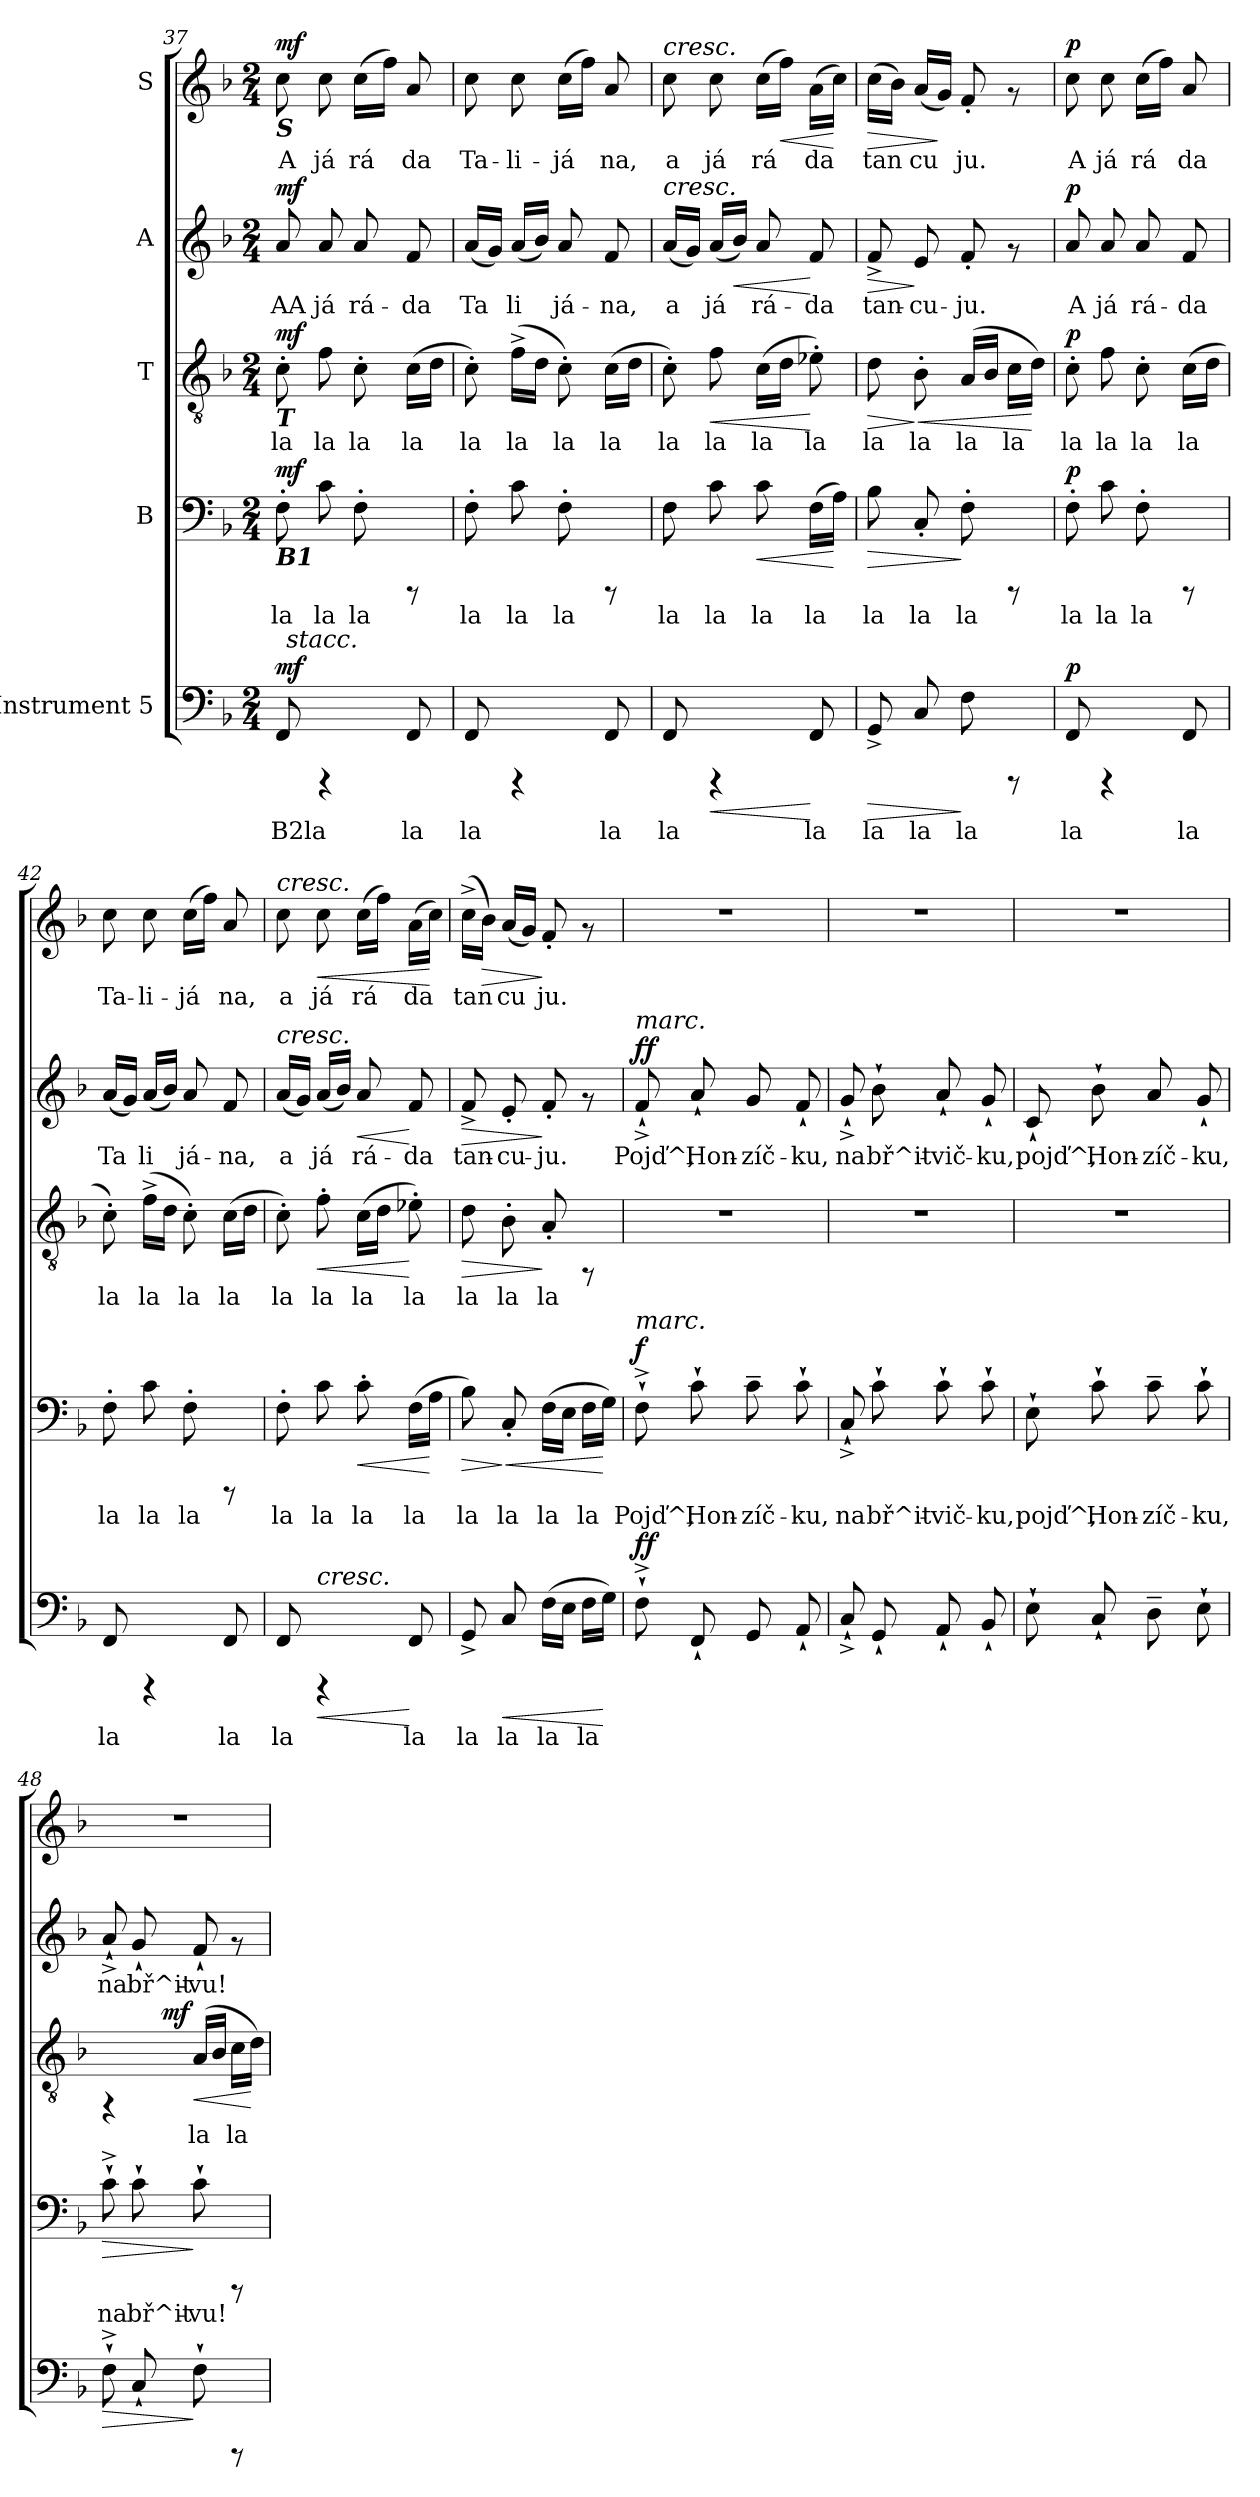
**kern	**text	**dynam	**kern	**text	**dynam	**kern	**text	**dynam	**kern	**text	**dynam	**kern	**text	**dynam
*part5	*part5	*part5	*part4	*part4	*part4	*part3	*part3	*part3	*part2	*part2	*part2	*part1	*part1	*part1
*staff5	*staff5	*staff5	*staff4	*staff4	*staff4	*staff3	*staff3	*staff3	*staff2	*staff2	*staff2	*staff1	*staff1	*staff1
*I"Instrument 5	*	*	*I"B	*	*	*I"T	*	*	*I"A	*	*	*I"S	*	*
!!LO:PB:g=z
*clefF4	*	*	*clefF4	*	*	*clefGv2	*	*	*clefG2	*	*	*clefG2	*	*
*k[b-]	*	*	*k[b-]	*	*	*k[b-]	*	*	*k[b-]	*	*	*k[b-]	*	*
*F:	*	*	*F:	*	*	*F:	*	*	*F:	*	*	*F:	*	*
*M2/4	*	*	*M2/4	*	*	*M2/4	*	*	*M2/4	*	*	*M2/4	*	*
=37	=37	=37	=37	=37	=37	=37	=37	=37	=37	=37	=37	=37	=37	=37
!	!	!	!	!	!	!	!	!	!	!	!	!LO:TX:b:Bi:t=S	!	!
!	!	!	!	!	!	!LO:TX:b:Bi:t=T	!	!	!	!	!	!	!	!
!	!	!	!LO:TX:b:Bi:t=B1	!	!	!	!	!	!	!	!	!	!	!
!	!LO:LY:b:rj	!LO:DY:a	!	!LO:LY:b:cj	!LO:DY:a	!	!LO:LY:b:cj	!LO:DY:a	!	!LO:LY:b:cj	!LO:DY:a	!	!LO:LY:a:cj	!LO:DY:a
*^	*	*	*	*	*	*	*	*	*	*	*	*	*	*
8FF/	64ryy	B2la	mf	8F'>\	la	mf	8c'>\	la	mf	8a/	AA	mf	8cc\	A	mf
!	!LO:TX:a:i:t=stacc.	!	!	!	!	!	!	!	!	!	!	!	!	!	!
.	4ryy	.	.	.	.	.	.	.	.	.	.	.	.	.	.
!	!	!	!	!	!LO:LY:b:cj	!	!	!LO:LY:b:cj	!	!	!LO:LY:b:cj	!	!	!LO:LY:a:cj	!
4rCCC	.	.	.	8c\	la	.	8f\	la	.	8a/	já	.	8cc\	já	.
!	!	!	!	!	!LO:LY:b:cj	!	!	!LO:LY:b:cj	!	!	!LO:LY:b:cj	!	!	!LO:LY:a:cj	!
.	.	.	.	8F'>\	la	.	8c'>\	la	.	8a/	rá-	.	(>16cc\L	rá-	.
.	8...ryy	.	.	.	.	.	.	.	.	.	.	.	.	.	.
!	!	!	!	!	!	!	!	!	!	!	!	!	!	!LO:LY:a:cj	!
.	.	.	.	.	.	.	.	.	.	.	.	.	16ff\J)	--	.
!	!	!LO:LY:b:rj	!	!	!	!	!	!LO:LY:b:cj	!	!	!LO:LY:b:cj	!	!	!LO:LY:a:cj	!
8FF/	.	la	.	8rCCC	.	.	(>16c\L	la	.	8f/	-da	.	8a/	-da	.
!	!	!	!	!	!	!	!	!LO:LY:b:cj	!	!	!	!	!	!	!
.	.	.	.	.	.	.	16d\J	.	.	.	.	.	.	.	.
=38	=38	=38	=38	=38	=38	=38	=38	=38	=38	=38	=38	=38	=38	=38	=38
!	!	!LO:LY:b:rj	!	!	!LO:LY:b:cj	!	!	!LO:LY:b:cj	!	!	!LO:LY:b:cj	!	!	!LO:LY:a:cj	!
*v	*v	*	*	*	*	*	*	*	*	*	*	*	*	*	*
8FF/	la	.	8F'>\	la	.	8c'>\)	la	.	(<16a/L	Ta-	.	8cc\	Ta-	.
!	!	!	!	!	!	!	!	!	!	!LO:LY:b:cj	!	!	!	!
.	.	.	.	.	.	.	.	.	16g/J)	--	.	.	.	.
!	!	!	!	!LO:LY:b:cj	!	!	!LO:LY:b:cj	!	!	!LO:LY:b:cj	!	!	!LO:LY:a:cj	!
4rCCC	.	.	8c\	la	.	(>16f^>\L	la	.	(<16a/L	-li-	.	8cc\	-li-	.
!	!	!	!	!	!	!	!LO:LY:b:cj	!	!	!LO:LY:b:cj	!	!	!	!
.	.	.	.	.	.	16d\J	.	.	16b-/J)	--	.	.	.	.
!	!	!	!	!LO:LY:b:cj	!	!	!LO:LY:b:cj	!	!	!LO:LY:b:cj	!	!	!LO:LY:a:cj	!
.	.	.	8F'>\	la	.	8c'>\)	la	.	8a/	-já-	.	(>16cc\L	-já-	.
!	!	!	!	!	!	!	!	!	!	!	!	!	!LO:LY:a:cj	!
.	.	.	.	.	.	.	.	.	.	.	.	16ff\J)	--	.
!	!LO:LY:b:rj	!	!	!	!	!	!LO:LY:b:cj	!	!	!LO:LY:b:cj	!	!	!LO:LY:a:cj	!
8FF/	la	.	8rCCC	.	.	(>16c\L	la	.	8f/	-na,	.	8a/	-na,	.
!	!	!	!	!	!	!	!LO:LY:b:cj	!	!	!	!	!	!	!
.	.	.	.	.	.	16d\J	.	.	.	.	.	.	.	.
=39	=39	=39	=39	=39	=39	=39	=39	=39	=39	=39	=39	=39	=39	=39
!	!	!	!	!	!	!	!	!	!	!	!	!LO:TX:a:i:t=cresc.	!	!
!	!	!	!	!	!	!	!	!	!LO:TX:a:i:t=cresc.	!	!	!	!	!
!	!LO:LY:b:rj	!	!	!LO:LY:b:cj	!	!	!LO:LY:b:cj	!	!	!LO:LY:b:cj	!	!	!LO:LY:a:cj	!
8FF/	la	.	8F\	la	.	8c'>\)	la	.	(<16a/L	a	.	8cc\	a	.
!	!	!	!	!	!	!	!	!	!	!LO:LY:b:cj	!	!	!	!
.	.	.	.	.	.	.	.	.	16g/J)	.	.	.	.	.
!	!	!LO:HP:b	!	!LO:LY:b:cj	!	!	!LO:LY:b:cj	!LO:HP:b	!	!LO:LY:b:cj	!	!	!LO:LY:a:cj	!
4rCCC	.	<	8c\	la	.	8f\	la	<	(<16a/L	já	.	8cc\	já	.
!	!	!	!	!	!	!	!	!	!	!LO:LY:b:cj	!LO:HP:b	!	!	!
.	.	.	.	.	.	.	.	.	16b-/J)	.	<	.	.	.
!	!	!	!	!LO:LY:b:cj	!LO:HP:b	!	!LO:LY:b:cj	!	!	!LO:LY:b:cj	!	!	!LO:LY:a:cj	!
.	.	.	8c\	la	<	(>16c\L	la	.	8a/	rá-	.	(>16cc\L	rá-	.
!	!	!	!	!	!	!	!LO:LY:b:cj	!	!	!	!	!	!LO:LY:a:cj	!LO:HP:b
.	.	.	.	.	.	16d\J	.	.	.	.	.	16ff\J)	--	<
!	!LO:LY:b:rj	!	!	!LO:LY:b:cj	!	!	!LO:LY:b:cj	!	!	!LO:LY:b:cj	!	!	!LO:LY:a:cj	!
8FF/	la	[	(>16F\L	la	.	8e-X'>\)	la	[	8f/	-da	[	(>16a\L	-da	.
!	!	!	!	!LO:LY:b:cj	!	!	!	!	!	!	!	!	!LO:LY:a:cj	!
.	.	.	16A\J)	.	[	.	.	.	.	.	.	16cc\J)	.	[
=40	=40	=40	=40	=40	=40	=40	=40	=40	=40	=40	=40	=40	=40	=40
!	!LO:LY:b:rj	!LO:HP:b	!	!LO:LY:b:cj	!LO:HP:b	!	!LO:LY:b:cj	!LO:HP:b	!	!LO:LY:b:cj	!LO:HP:b	!	!LO:LY:a:cj	!LO:HP:b
8GG^>/	la	>	8B-\	la	>	8d\	la	>	8f^>/	tan-	>	(>16cc\L	tan-	>
!	!	!	!	!	!	!	!	!	!	!	!	!	!LO:LY:a:cj	!
.	.	.	.	.	.	.	.	.	.	.	.	16b-\J)	--	.
!	!LO:LY:b:rj	!	!	!LO:LY:b:cj	!	!	!LO:LY:b:cj	!LO:HP:n=1:b	!	!LO:LY:b:cj	!	!	!LO:LY:a:cj	!
8C/	la	.	8C'>/	la	.	8B-'>\	la	] <	8e/	-cu-	]	(<16a/L	-cu-	.
!	!	!	!	!	!	!	!	!	!	!	!	!	!LO:LY:a:cj	!
.	.	.	.	.	.	.	.	.	.	.	.	16g/J)	--	]
!	!LO:LY:b:rj	!	!	!LO:LY:b:cj	!	!	!LO:LY:b:cj	!	!	!LO:LY:b:cj	!	!	!LO:LY:a:cj	!
8F\	la	]	8F'>\	la	]	(>16A/L	la	.	8f'>/	-ju.	.	8f'>/	-ju.	.
!	!	!	!	!	!	!	!LO:LY:b:cj	!	!	!	!	!	!	!
.	.	.	.	.	.	16B-/J	.	.	.	.	.	.	.	.
!	!	!	!	!	!	!	!LO:LY:b:cj	!	!	!	!	!	!	!
8rCCC	.	.	8rCCC	.	.	16c\L	la	.	8rf	.	.	8rf	.	.
!	!	!	!	!	!	!	!LO:LY:b:cj	!	!	!	!	!	!	!
.	.	.	.	.	.	16d\J)	.	[	.	.	.	.	.	.
!!LO:LB:g=z
=41	=41	=41	=41	=41	=41	=41	=41	=41	=41	=41	=41	=41	=41	=41
!	!LO:LY:b:rj	!LO:DY:a	!	!LO:LY:b:cj	!LO:DY:a	!	!LO:LY:b:cj	!LO:DY:a	!	!LO:LY:b:cj	!LO:DY:a	!	!LO:LY:b:cj	!LO:DY:a
8FF/	la	p	8F'>\	la	p	8c'>\	la	p	8a/	A	p	8cc\	A	p
!	!	!	!	!LO:LY:b:cj	!	!	!LO:LY:b:cj	!	!	!LO:LY:b:cj	!	!	!LO:LY:b:cj	!
4rCCC	.	.	8c\	la	.	8f\	la	.	8a/	já	.	8cc\	já	.
!	!	!	!	!LO:LY:b:cj	!	!	!LO:LY:b:cj	!	!	!LO:LY:b:cj	!	!	!LO:LY:b:cj	!
.	.	.	8F'>\	la	.	8c'>\	la	.	8a/	rá-	.	(>16cc\L	rá-	.
!	!	!	!	!	!	!	!	!	!	!	!	!	!LO:LY:b:cj	!
.	.	.	.	.	.	.	.	.	.	.	.	16ff\J)	--	.
!	!LO:LY:b:rj	!	!	!	!	!	!LO:LY:b:cj	!	!	!LO:LY:b:cj	!	!	!LO:LY:b:cj	!
8FF/	la	.	8rCCC	.	.	(>16c\L	la	.	8f/	-da	.	8a/	-da	.
!	!	!	!	!	!	!	!LO:LY:b:cj	!	!	!	!	!	!	!
.	.	.	.	.	.	16d\J	.	.	.	.	.	.	.	.
=42	=42	=42	=42	=42	=42	=42	=42	=42	=42	=42	=42	=42	=42	=42
!	!LO:LY:b:rj	!	!	!LO:LY:b:cj	!	!	!LO:LY:b:cj	!	!	!LO:LY:b:cj	!	!	!LO:LY:b:cj	!
8FF/	la	.	8F'>\	la	.	8c'>\)	la	.	(<16a/L	Ta-	.	8cc\	Ta-	.
!	!	!	!	!	!	!	!	!	!	!LO:LY:b:cj	!	!	!	!
.	.	.	.	.	.	.	.	.	16g/J)	--	.	.	.	.
!	!	!	!	!LO:LY:b:cj	!	!	!LO:LY:b:cj	!	!	!LO:LY:b:cj	!	!	!LO:LY:b:cj	!
4rCCC	.	.	8c\	la	.	(>16f^>\L	la	.	(<16a/L	-li-	.	8cc\	-li-	.
!	!	!	!	!	!	!	!LO:LY:b:cj	!	!	!LO:LY:b:cj	!	!	!	!
.	.	.	.	.	.	16d\J	.	.	16b-/J)	--	.	.	.	.
!	!	!	!	!LO:LY:b:cj	!	!	!LO:LY:b:cj	!	!	!LO:LY:b:cj	!	!	!LO:LY:b:cj	!
.	.	.	8F'>\	la	.	8c'>\)	la	.	8a/	-já-	.	(>16cc\L	-já-	.
!	!	!	!	!	!	!	!	!	!	!	!	!	!LO:LY:b:cj	!
.	.	.	.	.	.	.	.	.	.	.	.	16ff\J)	--	.
!	!LO:LY:b:rj	!	!	!	!	!	!LO:LY:b:cj	!	!	!LO:LY:b:cj	!	!	!LO:LY:b:cj	!
8FF/	la	.	8rCCC	.	.	(>16c\L	la	.	8f/	-na,	.	8a/	-na,	.
!	!	!	!	!	!	!	!LO:LY:b:cj	!	!	!	!	!	!	!
.	.	.	.	.	.	16d\J	.	.	.	.	.	.	.	.
=43	=43	=43	=43	=43	=43	=43	=43	=43	=43	=43	=43	=43	=43	=43
!	!	!	!	!	!	!	!	!	!	!	!	!LO:TX:a:i:t=cresc.	!	!
!	!	!	!	!	!	!	!	!	!LO:TX:a:i:t=cresc.	!	!	!	!	!
!	!LO:LY:b:rj	!	!	!LO:LY:b:cj	!	!	!LO:LY:b:cj	!	!	!LO:LY:b:cj	!	!	!LO:LY:b:cj	!
8FF/	la	.	8F'>\	la	.	8c'>\)	la	.	(<16a/L	a	.	8cc\	a	.
!	!	!	!	!	!	!	!	!	!	!LO:LY:b:cj	!	!	!	!
.	.	.	.	.	.	.	.	.	16g/J)	.	.	.	.	.
!LO:TX:a:i:t=cresc.	!	!	!	!	!	!	!	!	!	!	!	!	!	!
!	!	!LO:HP:b	!	!LO:LY:b:cj	!	!	!LO:LY:b:cj	!LO:HP:b	!	!LO:LY:b:cj	!	!	!LO:LY:b:cj	!LO:HP:b
4rCCC	.	<	8c\	la	.	8f'>\	la	<	(<16a/L	já	.	8cc\	já	<
!	!	!	!	!	!	!	!	!	!	!LO:LY:b:cj	!	!	!	!
.	.	.	.	.	.	.	.	.	16b-/J)	.	.	.	.	.
!	!	!	!	!LO:LY:b:cj	!LO:HP:b	!	!LO:LY:b:cj	!	!	!LO:LY:b:cj	!LO:HP:b	!	!LO:LY:b:cj	!
.	.	.	8c'>\	la	<	(>16c\L	la	.	8a/	rá-	<	(>16cc\L	rá-	.
!	!	!	!	!	!	!	!LO:LY:b:cj	!	!	!	!	!	!LO:LY:b:cj	!
.	.	.	.	.	.	16d\J	.	.	.	.	.	16ff\J)	--	.
!	!LO:LY:b:rj	!	!	!LO:LY:b:cj	!	!	!LO:LY:b:cj	!	!	!LO:LY:b:cj	!	!	!LO:LY:b:cj	!
8FF/	la	[	(>16F\L	la	.	8e-X'>\)	la	[	8f/	-da	[	(>16a\L	-da	.
!	!	!	!	!LO:LY:b:cj	!	!	!	!	!	!	!	!	!LO:LY:b:cj	!
.	.	.	16A\J	.	[	.	.	.	.	.	.	16cc\J)	.	[
=44	=44	=44	=44	=44	=44	=44	=44	=44	=44	=44	=44	=44	=44	=44
!	!LO:LY:b:rj	!	!	!LO:LY:b:cj	!LO:HP:b	!	!LO:LY:b:cj	!LO:HP:b	!	!LO:LY:b:cj	!LO:HP:b	!	!LO:LY:b:cj	!
8GG^>/	la	.	8B-\)	la	>	8d\	la	>	8f^>/	tan-	>	(>16cc^>\L	tan-	.
!	!	!	!	!	!	!	!	!	!	!	!	!	!LO:LY:b:cj	!LO:HP:b
.	.	.	.	.	.	.	.	.	.	.	.	16b-\J)	--	>
!	!LO:LY:b:rj	!LO:HP:b	!	!LO:LY:b:cj	!LO:HP:n=1:b	!	!LO:LY:b:cj	!	!	!LO:LY:b:cj	!	!	!LO:LY:b:cj	!
8C/	la	<	8C'>/	la	] <	8B-'>\	la	.	8e'>/	-cu-	.	(<16a/L	-cu-	.
!	!	!	!	!	!	!	!	!	!	!	!	!	!LO:LY:b:cj	!
.	.	.	.	.	.	.	.	.	.	.	.	16g/J)	--	.
!	!LO:LY:b:rj	!	!	!LO:LY:b:cj	!	!	!LO:LY:b:cj	!	!	!LO:LY:b:cj	!	!	!LO:LY:b:cj	!
(>16F\L	la	.	(>16F\L	la	.	8A'>/	la	]	8f'>/	-ju.	]	8f'>/	-ju.	]
!	!LO:LY:b:rj	!	!	!LO:LY:b:cj	!	!	!	!	!	!	!	!	!	!
16E\J	.	.	16E\J	.	.	.	.	.	.	.	.	.	.	.
!	!LO:LY:b:rj	!	!	!LO:LY:b:cj	!	!	!	!	!	!	!	!	!	!
16F\L	la	.	16F\L	la	.	8rFF	.	.	8rf	.	.	8rf	.	.
!	!LO:LY:b:rj	!	!	!LO:LY:b:cj	!	!	!	!	!	!	!	!	!	!
16G\J)	.	[	16G\J)	.	[	.	.	.	.	.	.	.	.	.
!!LO:PB:g=z
=45	=45	=45	=45	=45	=45	=45	=45	=45	=45	=45	=45	=45	=45	=45
!	!	!	!	!	!	!	!	!	!LO:TX:a:i:t=marc.	!	!	!	!	!
!	!	!	!LO:TX:a:i:t=marc.	!	!	!	!	!	!	!	!	!	!	!
!	!LO:LY:b:rj	!LO:DY:b	!	!LO:LY:b:cj	!LO:DY:a	!	!	!	!	!LO:LY:b:cj	!LO:DY:a	!	!	!
8F^>`>\	.	ff	8F^>`>\	Pojď^,	f	2r	.	.	8f^>`>/	Pojď^,	ff	2r	.	.
!	!LO:LY:b:rj	!	!	!LO:LY:b:cj	!	!	!	!	!	!LO:LY:b:cj	!	!	!	!
8FF`>/	.	.	8c`>\	Hon-	.	.	.	.	8a`>/	Hon-	.	.	.	.
!	!LO:LY:b:rj	!	!	!LO:LY:b:cj	!	!	!	!	!	!LO:LY:b:cj	!	!	!	!
8GG/	.	.	8c~>\	-zíč-	.	.	.	.	8g/	-zíč-	.	.	.	.
!	!LO:LY:b:rj	!	!	!LO:LY:b:cj	!	!	!	!	!	!LO:LY:b:cj	!	!	!	!
8AA`>/	.	.	8c`>\	-ku,	.	.	.	.	8f`>/	-ku,	.	.	.	.
=46	=46	=46	=46	=46	=46	=46	=46	=46	=46	=46	=46	=46	=46	=46
!	!LO:LY:b:rj	!	!	!LO:LY:b:cj	!	!	!	!	!	!LO:LY:b:cj	!	!	!	!
8C^>`>/	.	.	8C^>`>/	na	.	2r	.	.	8g^>`>/	na	.	2r	.	.
!	!LO:LY:b:rj	!	!	!LO:LY:b:cj	!	!	!	!	!	!LO:LY:b:cj	!	!	!	!
8GG`>/	.	.	8c`>\	bř^it-	.	.	.	.	8b-`>\	bř^it-	.	.	.	.
!	!LO:LY:b:rj	!	!	!LO:LY:b:cj	!	!	!	!	!	!LO:LY:b:cj	!	!	!	!
8AA`>/	.	.	8c`>\	-vič-	.	.	.	.	8a`>/	-vič-	.	.	.	.
!	!LO:LY:b:rj	!	!	!LO:LY:b:cj	!	!	!	!	!	!LO:LY:b:cj	!	!	!	!
8BB-`>/	.	.	8c`>\	-ku,	.	.	.	.	8g`>/	-ku,	.	.	.	.
=47	=47	=47	=47	=47	=47	=47	=47	=47	=47	=47	=47	=47	=47	=47
!	!LO:LY:b:rj	!	!	!LO:LY:b:cj	!	!	!	!	!	!LO:LY:b:cj	!	!	!	!
8E`>\	.	.	8E`>\	pojď^,	.	2r	.	.	8c`>/	pojď^,	.	2r	.	.
!	!LO:LY:b:rj	!	!	!LO:LY:b:cj	!	!	!	!	!	!LO:LY:b:cj	!	!	!	!
8C`>/	.	.	8c`>\	Hon-	.	.	.	.	8b-`>\	Hon-	.	.	.	.
!	!LO:LY:b:rj	!	!	!LO:LY:b:cj	!	!	!	!	!	!LO:LY:b:cj	!	!	!	!
8D~>\	.	.	8c~>\	-zíč-	.	.	.	.	8a/	-zíč-	.	.	.	.
!	!LO:LY:b:rj	!	!	!LO:LY:b:cj	!	!	!	!	!	!LO:LY:b:cj	!	!	!	!
8E`>\	.	.	8c`>\	-ku,	.	.	.	.	8g`>/	-ku,	.	.	.	.
=48	=48	=48	=48	=48	=48	=48	=48	=48	=48	=48	=48	=48	=48	=48
!	!LO:LY:b:rj	!LO:HP:b	!	!LO:LY:b:cj	!LO:HP:b	!	!	!	!	!LO:LY:b:cj	!	!	!	!
*	*	*	*	*	*	*^	*	*	*	*	*	*	*	*
8F^>`>\	.	>	8c^>`>\	na	>	4rFF	8.ryy	.	.	8a^>`>/	na	.	2r	.	.
!	!LO:LY:b:rj	!	!	!LO:LY:b:cj	!	!	!	!	!	!	!LO:LY:b:cj	!	!	!	!
8C`>/	.	.	8c`>\	bř^it-	.	.	.	.	.	8g`>/	bř^it-	.	.	.	.
!	!	!	!	!	!	!	!	!	!LO:DY:a	!	!	!	!	!	!
.	.	.	.	.	.	.	4ryy	.	mf	.	.	.	.	.	.
!	!LO:LY:b:rj	!	!	!LO:LY:b:cj	!	!	!	!LO:LY:b:cj	!LO:HP:b	!	!LO:LY:b:cj	!	!	!	!
8F`>\	.	]	8c`>\	-vu!	]	(>16A/L	.	la	<	8f`>/	-vu!	.	.	.	.
!	!	!	!	!	!	!	!	!LO:LY:b:cj	!	!	!	!	!	!	!
.	.	.	.	.	.	16B-/J	.	.	.	.	.	.	.	.	.
!	!	!	!	!	!	!	!	!LO:LY:b:cj	!	!	!	!	!	!	!
8rCCC	.	.	8rCCC	.	.	16c\L	.	la	.	8rf	.	.	.	.	.
!	!	!	!	!	!	!	!	!LO:LY:b:cj	!	!	!	!	!	!	!
.	.	.	.	.	.	16d\J)	16ryy	.	[	.	.	.	.	.	.
*	*	*	*	*	*	*v	*v	*	*	*	*	*	*	*	*
=	=	=	=	=	=	=	=	=	=	=	=	=	=	=
*-	*-	*-	*-	*-	*-	*-	*-	*-	*-	*-	*-	*-	*-	*-
